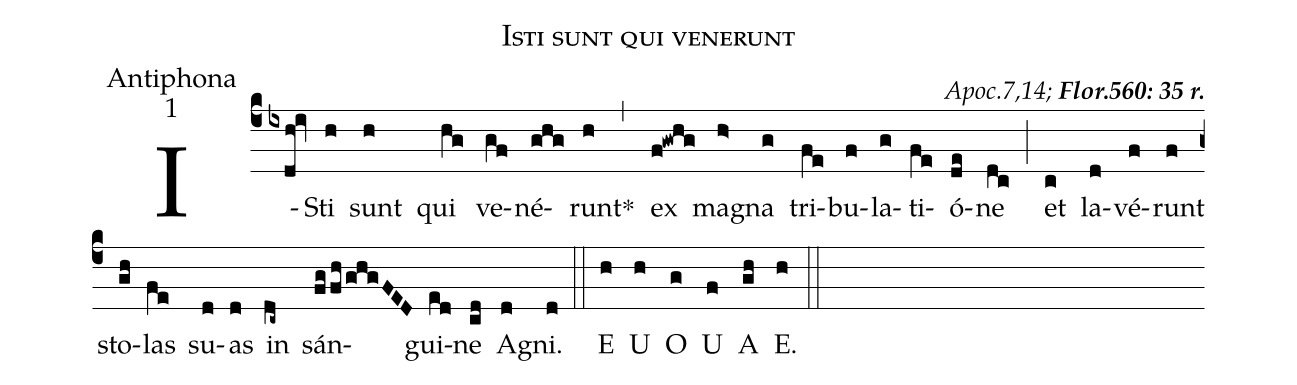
name:Isti sunt qui venerunt;
office-part:Antiphona;
mode:1;
commentary:{\itshape\mdseries Apoc.7,14;\/}  {\bfseries Flor.560:\ 35 r.};
%%
(c4) I(ixdh!iv)Sti(h) sunt(h) qui(hg) ve(gf)né(ghg)runt<sp>*</sp>(h) (,)
ex(f!gwhg) ma(h>)gna(g) tri(fe)bu(f)la(g)ti(fe)ó(de)ne(dc) (;)
et(c) la(d)vé(f)runt(f) sto(gh)las(fe) su(d)as(d) in(dc~) sán(fg/fh/ghgFED)gui(ed)ne(cd) A(d)gni.(d)
<eu> (::) E(h) U(h) O(g) U(f) A(gh) E.(h) </eu> (::)
